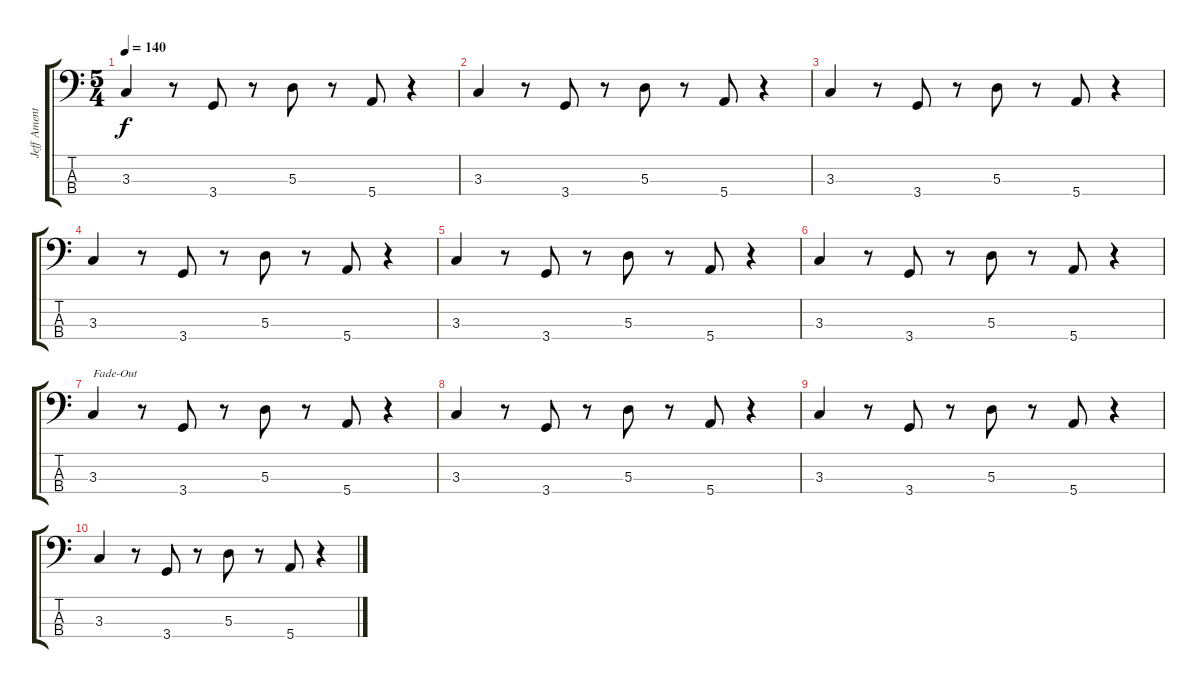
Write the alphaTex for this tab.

\track ("Jeff Ament" "Jeff Ament") {instrument electricbassfinger}
\staff {score tabs}
\tuning (G2 D2 A1 E1) {hide}
\ts (5 4)
\tempo 140
\clef f4
\ks c
3.3.4{dy f} r.8 3.4.8 r.8 5.3.8 r.8 5.4.8 r.4 |
3.3.4 r.8 3.4.8 r.8 5.3.8 r.8 5.4.8 r.4 |
3.3.4 r.8 3.4.8 r.8 5.3.8 r.8 5.4.8 r.4 |
3.3.4 r.8 3.4.8 r.8 5.3.8 r.8 5.4.8 r.4 |
3.3.4 r.8 3.4.8 r.8 5.3.8 r.8 5.4.8 r.4 |
3.3.4 r.8 3.4.8 r.8 5.3.8 r.8 5.4.8 r.4 |
3.3.4{txt "Fade-Out"} r.8 3.4.8 r.8 5.3.8 r.8 5.4.8 r.4 |
3.3.4 r.8 3.4.8 r.8 5.3.8 r.8 5.4.8 r.4 |
3.3.4 r.8 3.4.8 r.8 5.3.8 r.8 5.4.8 r.4 |
3.3.4 r.8 3.4.8 r.8 5.3.8 r.8 5.4.8 r.4
